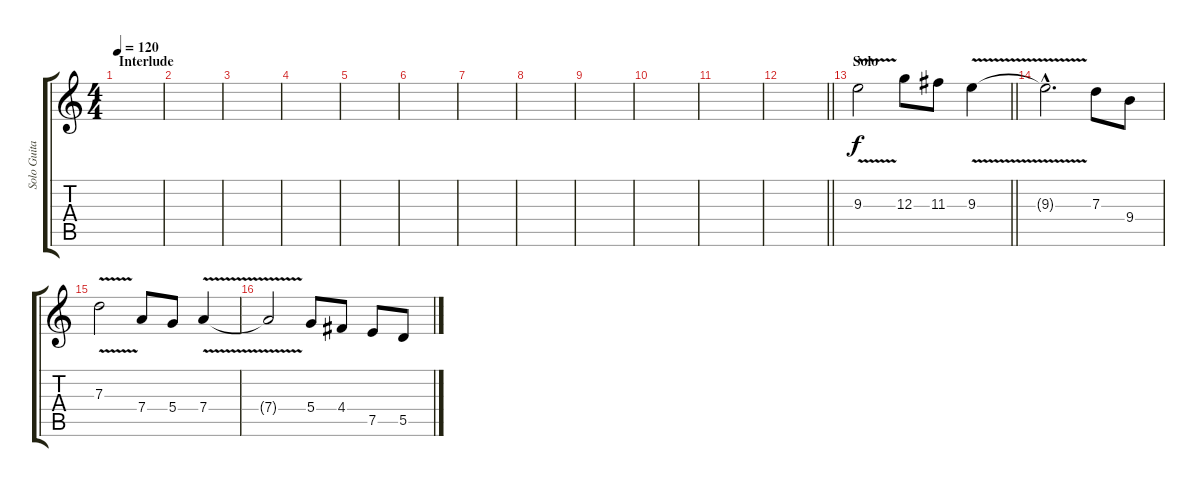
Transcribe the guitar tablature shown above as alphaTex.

\track ("Solo Guitar" "Solo Guita") {instrument distortionguitar}
\staff {score tabs}
\tuning (E4 B3 G3 D3 A2 E2) {hide}
\ts (4 4)
\section ("" "Interlude")
\tempo 120
\clef g2
\ks c
|
|
|
|
|
|
|
|
|
|
|
\barLineRight lightlight
|
\section ("" "Solo")
\barLineRight lightlight
9.3{v}.2 12.3.8 11.3.8 9.3{v}.4 |
9.3{hac t}.2{d} 7.3.8 9.4.8 |
7.3{v}.2 7.4.8 5.4.8 7.4{v}.4 |
7.4{t}.2 5.4.8 4.4.8 7.5.8 5.5.8
